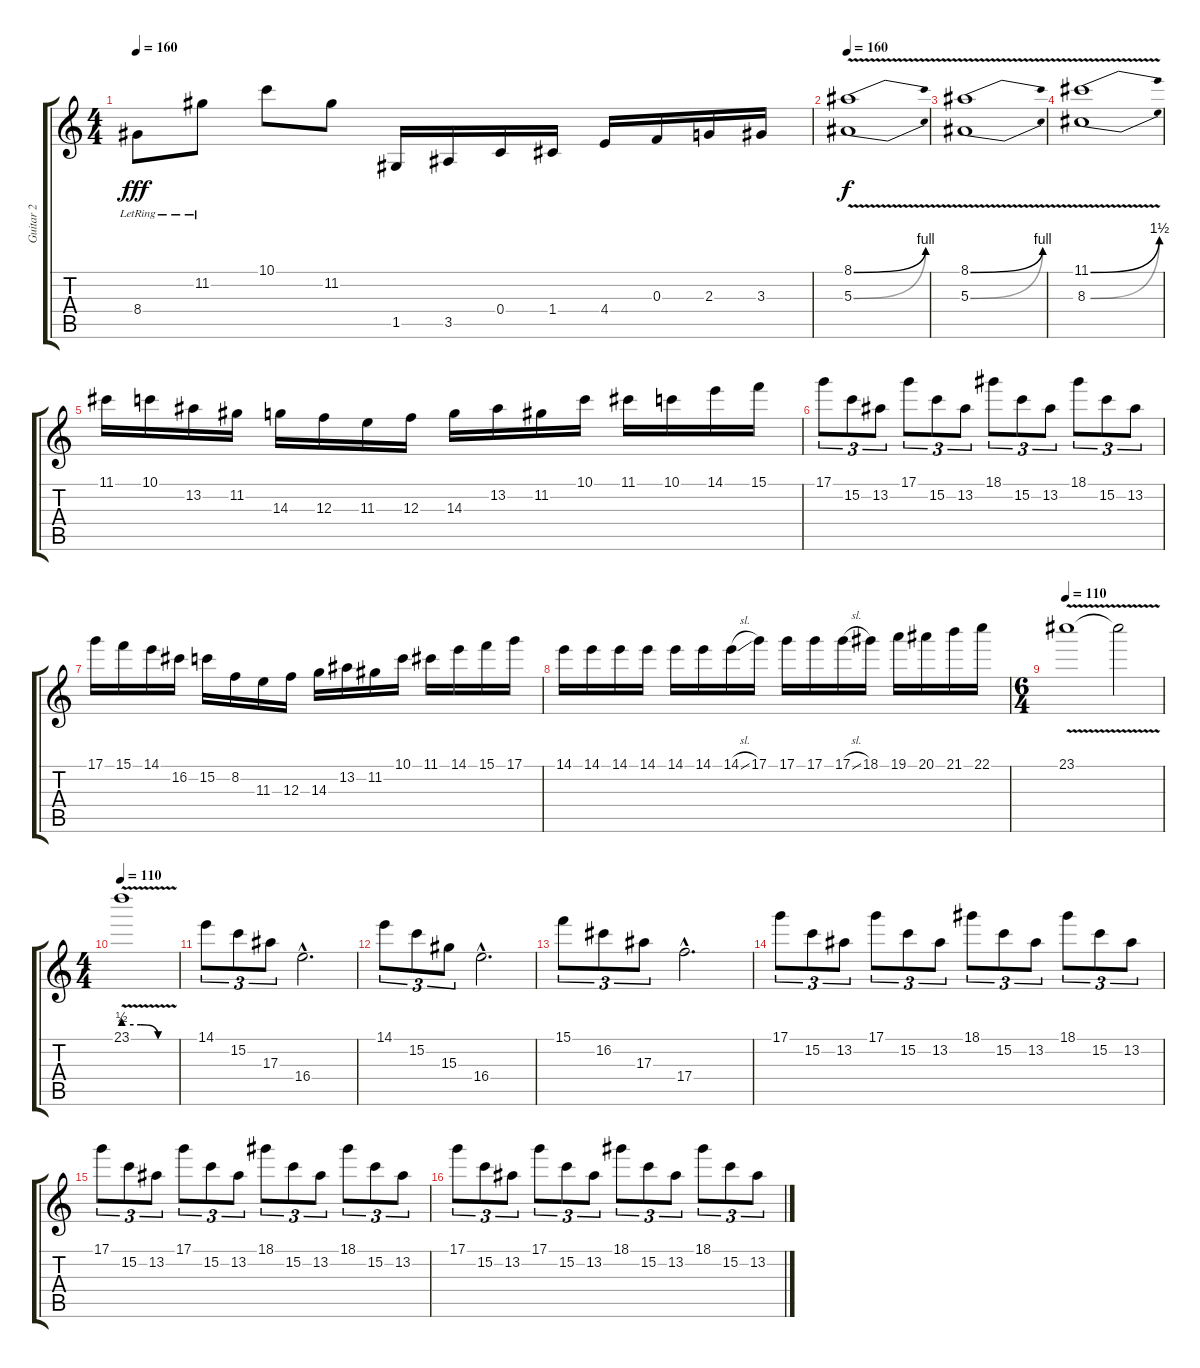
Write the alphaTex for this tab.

\track ("Guitar 2" "Guitar 2") {instrument distortionguitar}
\staff {score tabs}
\tuning (D4 A3 F3 C3 G2 C2) {hide}
\ts (4 4)
\tempo 160
\clef g2
\ks c
8.4{lr}.8{dy fff volume 16 balance 8} 11.2{lr}.8 10.1.8 11.2.8 1.5.16{volume 16 balance 8} 3.5.16 0.4.16 1.4.16 4.4.16 0.3.16 2.3.16 3.3.16 |
\tempo 160
(8.1{be (bend 0 0 60 4)} 5.3{be (bend 0 0 60 4) v}).1{dy f volume 15 balance 8 instrument distortionguitar} |
(8.1{be (bend 0 0 60 4)} 5.3{be (bend 0 0 60 4) v}).1 |
(11.1{be (bend 0 0 60 6)} 8.3{be (bend 0 0 60 6) v}).1 |
11.1.16 10.1.16 13.2.16 11.2.16 14.3.16 12.3.16 11.3.16 12.3.16 14.3.16 13.2.16 11.2.16 10.1.16 11.1.16 10.1.16 14.1.16 15.1.16 |
17.1.8{tu (3 2) volume 15 balance 8 instrument distortionguitar} 15.2.8{tu (3 2)} 13.2.8{tu (3 2)} 17.1.8{tu (3 2)} 15.2.8{tu (3 2)} 13.2.8{tu (3 2)} 18.1.8{tu (3 2)} 15.2.8{tu (3 2)} 13.2.8{tu (3 2)} 18.1.8{tu (3 2)} 15.2.8{tu (3 2)} 13.2.8{tu (3 2)} |
17.1.16 15.1.16 14.1.16 16.2.16 15.2.16 8.2.16 11.3.16 12.3.16 14.3.16 13.2.16 11.2.16 10.1.16 11.1.16 14.1.16 15.1.16 17.1.16 |
14.1.16 14.1.16 14.1.16 14.1.16 14.1.16 14.1.16 14.1{sl}.16 17.1.16 17.1.16 17.1.16 17.1{sl}.16 18.1.16 19.1.16 20.1.16 21.1.16 22.1.16 |
\ts (6 4)
\tempo 110
23.1{v}.1 23.1{t}.2 |
\ts (4 4)
\tempo 160
\tempo 110
23.1{be (custom 0 2 20 2 40 0 60 0) v}.1{volume 15 balance 8 instrument distortionguitar} |
14.1.8{tu (3 2)} 15.2.8{tu (3 2)} 17.3.8{tu (3 2)} 16.4{hac}.2{d} |
14.1.8{tu (3 2)} 15.2.8{tu (3 2)} 15.3.8{tu (3 2)} 16.4{hac}.2{d} |
15.1.8{tu (3 2)} 16.2.8{tu (3 2)} 17.3.8{tu (3 2)} 17.4{hac}.2{d} |
17.1.8{tu (3 2) volume 15 balance 8 instrument distortionguitar} 15.2.8{tu (3 2)} 13.2.8{tu (3 2)} 17.1.8{tu (3 2)} 15.2.8{tu (3 2)} 13.2.8{tu (3 2)} 18.1.8{tu (3 2)} 15.2.8{tu (3 2)} 13.2.8{tu (3 2)} 18.1.8{tu (3 2)} 15.2.8{tu (3 2)} 13.2.8{tu (3 2)} |
17.1.8{tu (3 2) volume 15 balance 8 instrument distortionguitar} 15.2.8{tu (3 2)} 13.2.8{tu (3 2)} 17.1.8{tu (3 2)} 15.2.8{tu (3 2)} 13.2.8{tu (3 2)} 18.1.8{tu (3 2)} 15.2.8{tu (3 2)} 13.2.8{tu (3 2)} 18.1.8{tu (3 2)} 15.2.8{tu (3 2)} 13.2.8{tu (3 2)} |
17.1.8{tu (3 2) volume 15 balance 8 instrument distortionguitar} 15.2.8{tu (3 2)} 13.2.8{tu (3 2)} 17.1.8{tu (3 2)} 15.2.8{tu (3 2)} 13.2.8{tu (3 2)} 18.1.8{tu (3 2)} 15.2.8{tu (3 2)} 13.2.8{tu (3 2)} 18.1.8{tu (3 2)} 15.2.8{tu (3 2)} 13.2.8{tu (3 2)}
